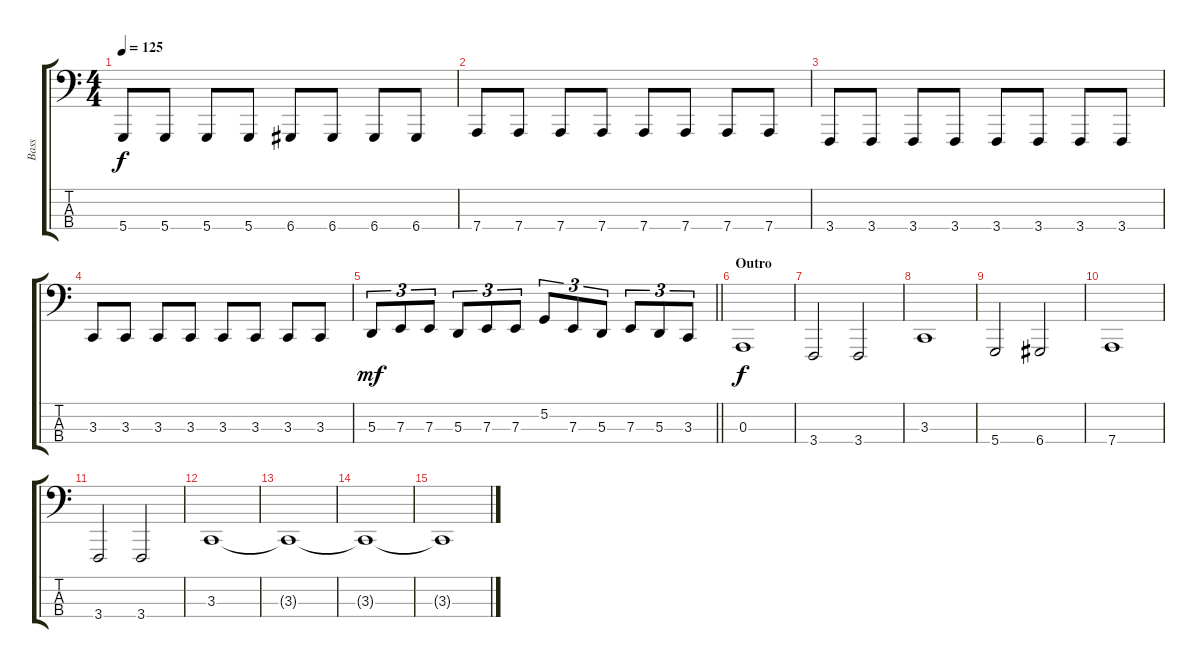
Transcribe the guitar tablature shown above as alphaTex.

\track ("Bass" "Bass") {instrument lead8bassandlead}
\staff {score tabs}
\tuning (G2 D2 A1 D1) {hide}
\ts (4 4)
\tempo 125
\clef f4
\ks c
5.4.8{dy f} 5.4.8 5.4.8 5.4.8 6.4.8 6.4.8 6.4.8 6.4.8 |
7.4.8 7.4.8 7.4.8 7.4.8 7.4.8 7.4.8 7.4.8 7.4.8 |
3.4.8 3.4.8 3.4.8 3.4.8 3.4.8 3.4.8 3.4.8 3.4.8 |
3.3.8 3.3.8 3.3.8 3.3.8 3.3.8 3.3.8 3.3.8 3.3.8 |
\barLineRight lightlight
5.3.8{tu (3 2) dy mf} 7.3.8{tu (3 2)} 7.3.8{tu (3 2)} 5.3.8{tu (3 2)} 7.3.8{tu (3 2)} 7.3.8{tu (3 2)} 5.2.8{tu (3 2)} 7.3.8{tu (3 2)} 5.3.8{tu (3 2)} 7.3.8{tu (3 2)} 5.3.8{tu (3 2)} 3.3.8{tu (3 2)} |
\section ("" "Outro")
0.3.1{dy f} |
3.4.2 3.4.2 |
3.3.1 |
5.4.2 6.4.2 |
7.4.1 |
3.4.2 3.4.2 |
3.3.1 |
3.3{t}.1 |
3.3{t}.1 |
3.3{t}.1
